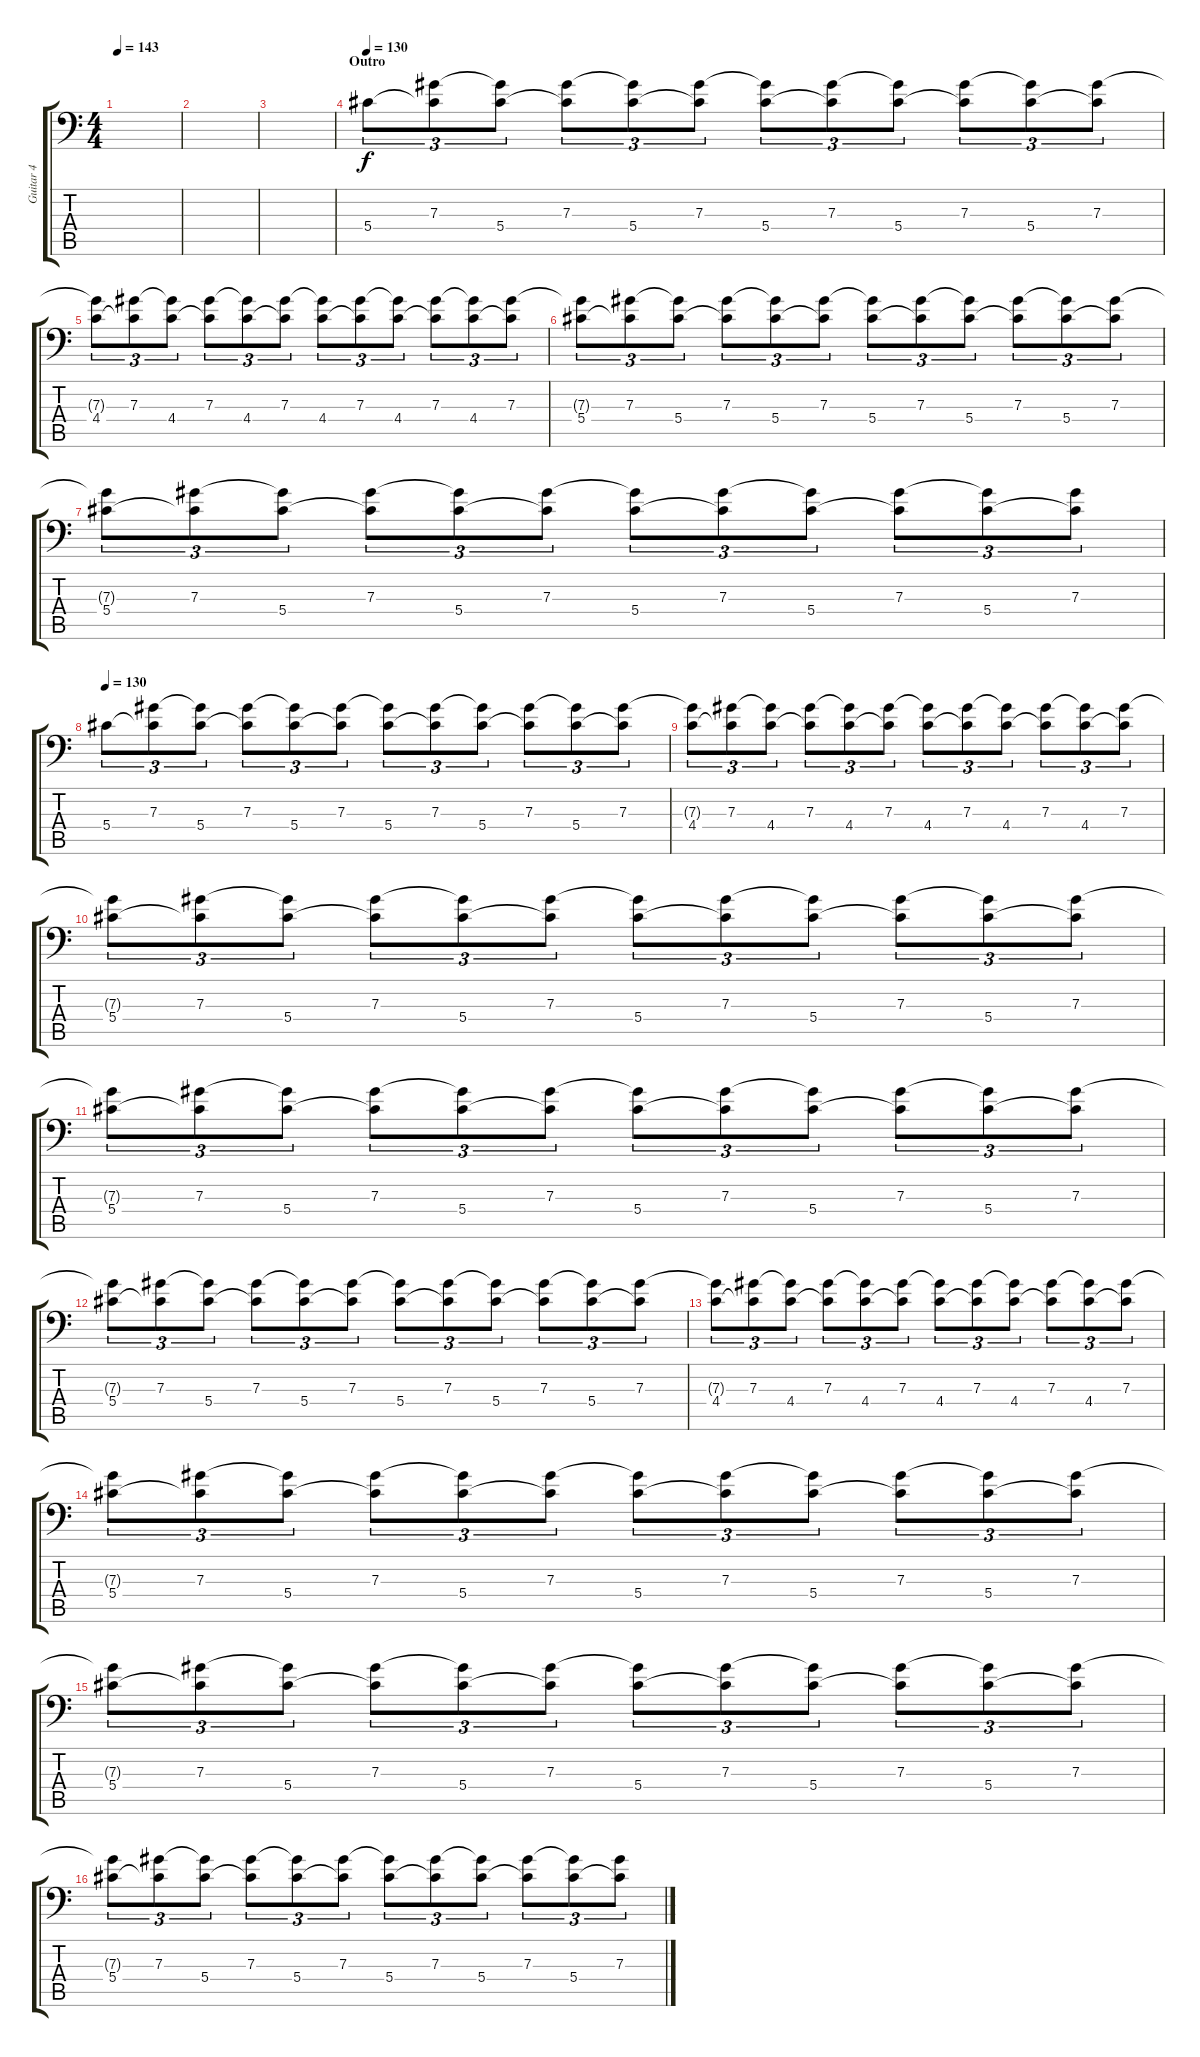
\track ("Guitar 4" "Guitar 4") {instrument electricguitarclean}
\staff {score tabs}
\tuning (Bb3 F3 Db3 Ab2 Eb2 Bb1) {hide}
\ts (4 4)
\tempo 143
\clef f4
\ks c
|
|
|
\section ("" "Outro")
\tempo 130
5.4.8{tu (3 2) volume 10 instrument electricguitarclean} (7.3 5.4{t}).8{tu (3 2)} (7.3{t} 5.4).8{tu (3 2)} (7.3 5.4{t}).8{tu (3 2)} (7.3{t} 5.4).8{tu (3 2)} (7.3 5.4{t}).8{tu (3 2)} (7.3{t} 5.4).8{tu (3 2)} (7.3 5.4{t}).8{tu (3 2)} (7.3{t} 5.4).8{tu (3 2)} (7.3 5.4{t}).8{tu (3 2)} (7.3{t} 5.4).8{tu (3 2)} (7.3 5.4{t}).8{tu (3 2)} |
(7.3{t} 4.4).8{tu (3 2)} (7.3 4.4{t}).8{tu (3 2)} (7.3{t} 4.4).8{tu (3 2)} (7.3 4.4{t}).8{tu (3 2)} (7.3{t} 4.4).8{tu (3 2)} (7.3 4.4{t}).8{tu (3 2)} (7.3{t} 4.4).8{tu (3 2)} (7.3 4.4{t}).8{tu (3 2)} (7.3{t} 4.4).8{tu (3 2)} (7.3 4.4{t}).8{tu (3 2)} (7.3{t} 4.4).8{tu (3 2)} (7.3 4.4{t}).8{tu (3 2)} |
(7.3{t} 5.4).8{tu (3 2)} (7.3 5.4{t}).8{tu (3 2)} (7.3{t} 5.4).8{tu (3 2)} (7.3 5.4{t}).8{tu (3 2)} (7.3{t} 5.4).8{tu (3 2)} (7.3 5.4{t}).8{tu (3 2)} (7.3{t} 5.4).8{tu (3 2)} (7.3 5.4{t}).8{tu (3 2)} (7.3{t} 5.4).8{tu (3 2)} (7.3 5.4{t}).8{tu (3 2)} (7.3{t} 5.4).8{tu (3 2)} (7.3 5.4{t}).8{tu (3 2)} |
(7.3{t} 5.4).8{tu (3 2)} (7.3 5.4{t}).8{tu (3 2)} (7.3{t} 5.4).8{tu (3 2)} (7.3 5.4{t}).8{tu (3 2)} (7.3{t} 5.4).8{tu (3 2)} (7.3 5.4{t}).8{tu (3 2)} (7.3{t} 5.4).8{tu (3 2)} (7.3 5.4{t}).8{tu (3 2)} (7.3{t} 5.4).8{tu (3 2)} (7.3 5.4{t}).8{tu (3 2)} (7.3{t} 5.4).8{tu (3 2)} (7.3 5.4{t}).8{tu (3 2)} |
\tempo 130
5.4.8{tu (3 2) volume 10 instrument electricguitarclean} (7.3 5.4{t}).8{tu (3 2)} (7.3{t} 5.4).8{tu (3 2)} (7.3 5.4{t}).8{tu (3 2)} (7.3{t} 5.4).8{tu (3 2)} (7.3 5.4{t}).8{tu (3 2)} (7.3{t} 5.4).8{tu (3 2)} (7.3 5.4{t}).8{tu (3 2)} (7.3{t} 5.4).8{tu (3 2)} (7.3 5.4{t}).8{tu (3 2)} (7.3{t} 5.4).8{tu (3 2)} (7.3 5.4{t}).8{tu (3 2)} |
(7.3{t} 4.4).8{tu (3 2)} (7.3 4.4{t}).8{tu (3 2)} (7.3{t} 4.4).8{tu (3 2)} (7.3 4.4{t}).8{tu (3 2)} (7.3{t} 4.4).8{tu (3 2)} (7.3 4.4{t}).8{tu (3 2)} (7.3{t} 4.4).8{tu (3 2)} (7.3 4.4{t}).8{tu (3 2)} (7.3{t} 4.4).8{tu (3 2)} (7.3 4.4{t}).8{tu (3 2)} (7.3{t} 4.4).8{tu (3 2)} (7.3 4.4{t}).8{tu (3 2)} |
(7.3{t} 5.4).8{tu (3 2)} (7.3 5.4{t}).8{tu (3 2)} (7.3{t} 5.4).8{tu (3 2)} (7.3 5.4{t}).8{tu (3 2)} (7.3{t} 5.4).8{tu (3 2)} (7.3 5.4{t}).8{tu (3 2)} (7.3{t} 5.4).8{tu (3 2)} (7.3 5.4{t}).8{tu (3 2)} (7.3{t} 5.4).8{tu (3 2)} (7.3 5.4{t}).8{tu (3 2)} (7.3{t} 5.4).8{tu (3 2)} (7.3 5.4{t}).8{tu (3 2)} |
(7.3{t} 5.4).8{tu (3 2)} (7.3 5.4{t}).8{tu (3 2)} (7.3{t} 5.4).8{tu (3 2)} (7.3 5.4{t}).8{tu (3 2)} (7.3{t} 5.4).8{tu (3 2)} (7.3 5.4{t}).8{tu (3 2)} (7.3{t} 5.4).8{tu (3 2)} (7.3 5.4{t}).8{tu (3 2)} (7.3{t} 5.4).8{tu (3 2)} (7.3 5.4{t}).8{tu (3 2)} (7.3{t} 5.4).8{tu (3 2)} (7.3 5.4{t}).8{tu (3 2)} |
(7.3{t} 5.4).8{tu (3 2)} (7.3 5.4{t}).8{tu (3 2)} (7.3{t} 5.4).8{tu (3 2)} (7.3 5.4{t}).8{tu (3 2)} (7.3{t} 5.4).8{tu (3 2)} (7.3 5.4{t}).8{tu (3 2)} (7.3{t} 5.4).8{tu (3 2)} (7.3 5.4{t}).8{tu (3 2)} (7.3{t} 5.4).8{tu (3 2)} (7.3 5.4{t}).8{tu (3 2)} (7.3{t} 5.4).8{tu (3 2)} (7.3 5.4{t}).8{tu (3 2)} |
(7.3{t} 4.4).8{tu (3 2)} (7.3 4.4{t}).8{tu (3 2)} (7.3{t} 4.4).8{tu (3 2)} (7.3 4.4{t}).8{tu (3 2)} (7.3{t} 4.4).8{tu (3 2)} (7.3 4.4{t}).8{tu (3 2)} (7.3{t} 4.4).8{tu (3 2)} (7.3 4.4{t}).8{tu (3 2)} (7.3{t} 4.4).8{tu (3 2)} (7.3 4.4{t}).8{tu (3 2)} (7.3{t} 4.4).8{tu (3 2)} (7.3 4.4{t}).8{tu (3 2)} |
(7.3{t} 5.4).8{tu (3 2)} (7.3 5.4{t}).8{tu (3 2)} (7.3{t} 5.4).8{tu (3 2)} (7.3 5.4{t}).8{tu (3 2)} (7.3{t} 5.4).8{tu (3 2)} (7.3 5.4{t}).8{tu (3 2)} (7.3{t} 5.4).8{tu (3 2)} (7.3 5.4{t}).8{tu (3 2)} (7.3{t} 5.4).8{tu (3 2)} (7.3 5.4{t}).8{tu (3 2)} (7.3{t} 5.4).8{tu (3 2)} (7.3 5.4{t}).8{tu (3 2)} |
(7.3{t} 5.4).8{tu (3 2)} (7.3 5.4{t}).8{tu (3 2)} (7.3{t} 5.4).8{tu (3 2)} (7.3 5.4{t}).8{tu (3 2)} (7.3{t} 5.4).8{tu (3 2)} (7.3 5.4{t}).8{tu (3 2)} (7.3{t} 5.4).8{tu (3 2)} (7.3 5.4{t}).8{tu (3 2)} (7.3{t} 5.4).8{tu (3 2)} (7.3 5.4{t}).8{tu (3 2)} (7.3{t} 5.4).8{tu (3 2)} (7.3 5.4{t}).8{tu (3 2)} |
(7.3{t} 5.4).8{tu (3 2)} (7.3 5.4{t}).8{tu (3 2)} (7.3{t} 5.4).8{tu (3 2)} (7.3 5.4{t}).8{tu (3 2)} (7.3{t} 5.4).8{tu (3 2)} (7.3 5.4{t}).8{tu (3 2)} (7.3{t} 5.4).8{tu (3 2)} (7.3 5.4{t}).8{tu (3 2)} (7.3{t} 5.4).8{tu (3 2)} (7.3 5.4{t}).8{tu (3 2)} (7.3{t} 5.4).8{tu (3 2)} (7.3 5.4{t}).8{tu (3 2)}
